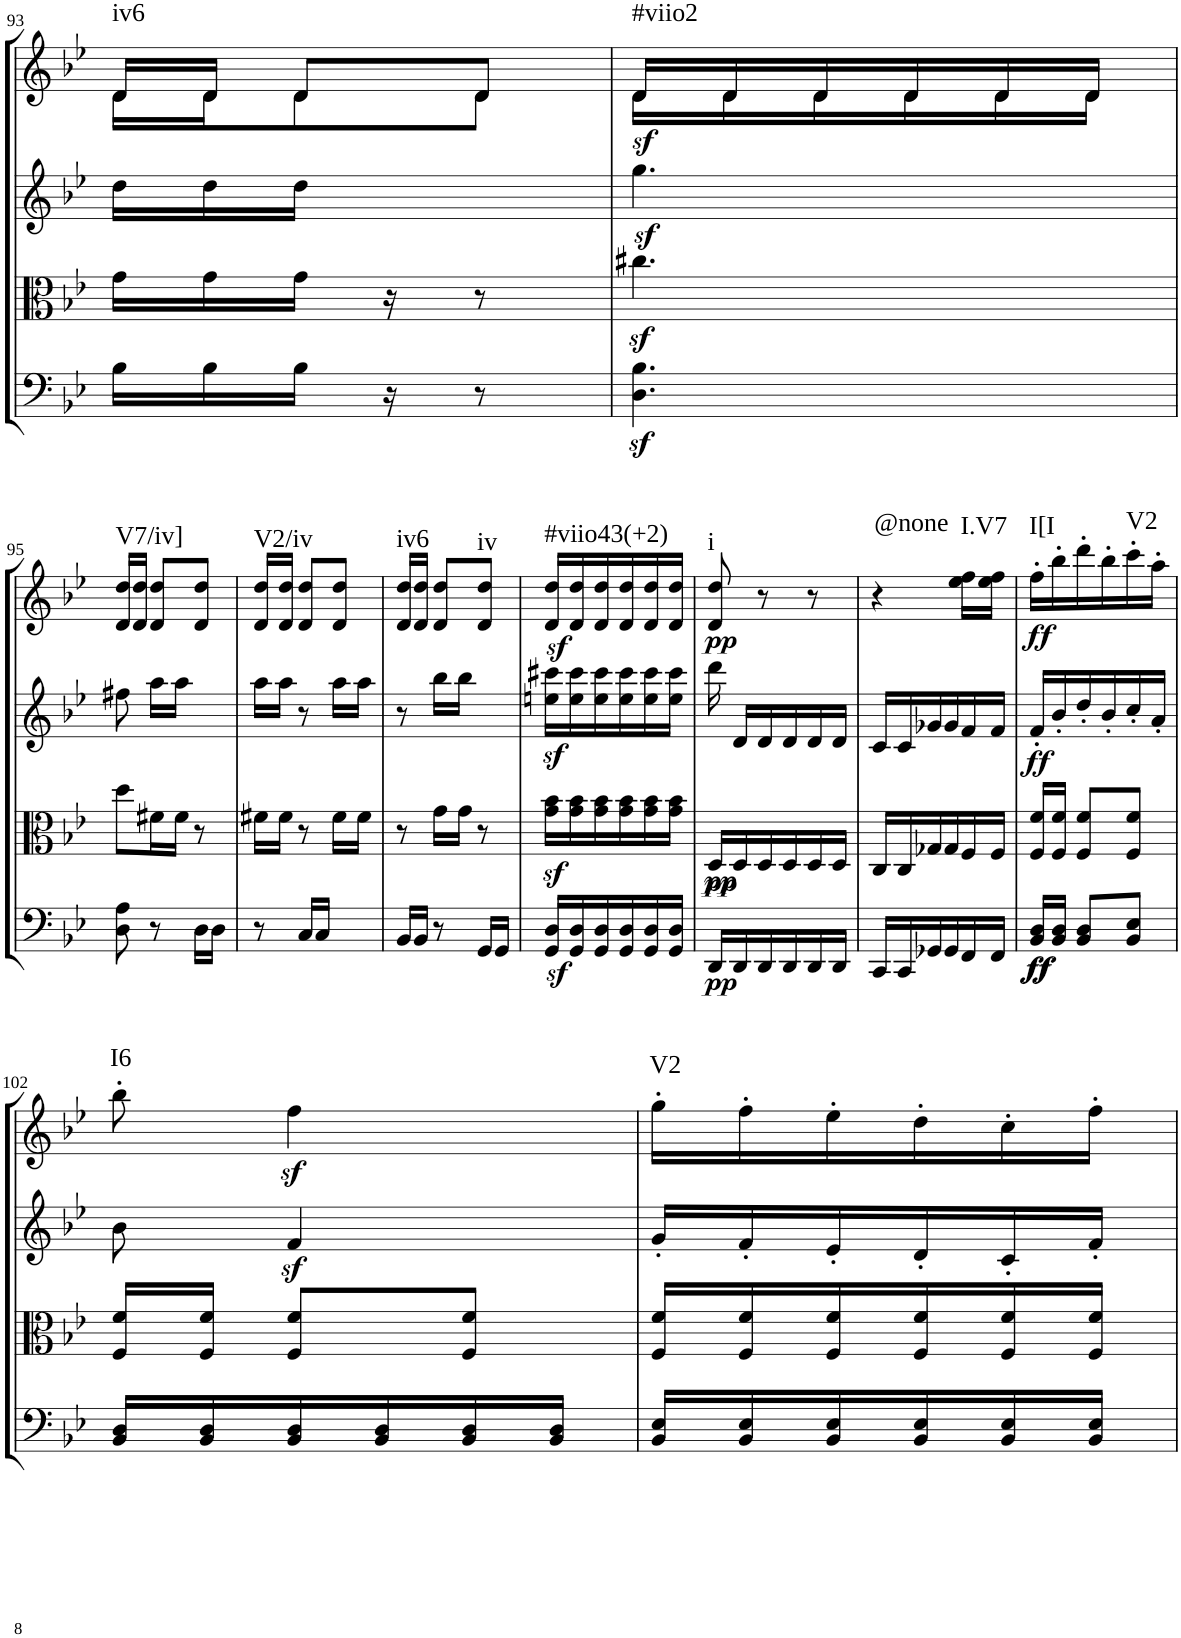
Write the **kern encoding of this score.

**kern	**dynam	**kern	**dynam	**kern	**dynam	**kern	**dynam	**harte
*part4	*part4	*part3	*part3	*part2	*part2	*part1	*part1	*part1
*staff4	*staff4	*staff3	*staff3	*staff2	*staff2	*staff1	*staff1	*
*I"Cello	*	*I"Viola	*	*I"2nd Violin	*	*I"1st Violin	*	*
*	*	*I'Vla	*	*I'Vln	*	*I'Vln	*	*
!!LO:PB:g=z
*clefF4	*	*clefC3	*	*clefG2	*	*clefG2	*	*
*k[b-e-]	*	*k[b-e-]	*	*k[b-e-]	*	*k[b-e-]	*	*
*B-:	*	*B-:	*	*B-:	*	*B-:	*	*
*M3/8	*	*M3/8	*	*M3/8	*	*M3/8	*	*
=93	=93	=93	=93	=93	=93	=93	=93	=93
*	*	*	*	*	*	*^	*	*
!	!	!	!	!	!	!	!	!	!LO:H:kt=iv6
16B-\LL	.	16g\LL	.	16dd\LL	.	16d/LL	16d\LL	.	N
16B-\	.	16g\	.	16dd\	.	16d/JJ	16d\J	.	.
16B-\JJ	.	16g\JJ	.	16dd\JJ	.	8d/L	8d\	.	.
16r	.	16r	.	8.ryy	.	.	.	.	.
8r	.	8r	.	.	.	8d/J	8d\J	.	.
=94	=94	=94	=94	=94	=94	=94	=94	=94	=94
!	!	!	!	!	!	!	!	!LO:DY:b	!LO:H:kt=#viio2
4.D\z< 4.B-\z<	.	4.cc#Xz<\	.	4.ggz<\	.	16d/LL	16d\LL	sf	N
.	.	.	.	.	.	16d/	16d\	.	.
.	.	.	.	.	.	16d/	16d\	.	.
.	.	.	.	.	.	16d/	16d\	.	.
.	.	.	.	.	.	16d/	16d\	.	.
.	.	.	.	.	.	16d/JJ	16d\JJ	.	.
!!LO:LB:g=z
=95	=95	=95	=95	=95	=95	=95	=95	=95	=95
!	!	!	!	!	!	!	!	!	!LO:H:kt=V7/iv]
*	*	*	*	*	*	*v	*v	*	*
8D\ 8A\	.	8dd\L	.	8ff#X\	.	16d/ 16dd/LL	.	N
.	.	.	.	.	.	16d/ 16dd/JJ	.	.
8r	.	16f#X\L	.	16aa\LL	.	8d/ 8dd/L	.	.
.	.	16f#\JJ	.	16aa\JJ	.	.	.	.
16D\LL	.	8r	.	8ryy	.	8d/ 8dd/J	.	.
16D\JJ	.	.	.	.	.	.	.	.
=96	=96	=96	=96	=96	=96	=96	=96	=96
!	!	!	!	!	!	!	!	!LO:H:kt=V2/iv
8r	.	16f#X\LL	.	16aa\LL	.	16d/ 16dd/LL	.	N
.	.	16f#\JJ	.	16aa\JJ	.	16d/ 16dd/JJ	.	.
16C/LL	.	8r	.	8r	.	8d/ 8dd/L	.	.
16C/JJ	.	.	.	.	.	.	.	.
8ryy	.	16f#\LL	.	16aa\LL	.	8d/ 8dd/J	.	.
.	.	16f#\JJ	.	16aa\JJ	.	.	.	.
=97	=97	=97	=97	=97	=97	=97	=97	=97
!	!	!	!	!	!	!	!	!LO:H:kt=iv6
16BB-/LL	.	8r	.	8r	.	16d/ 16dd/LL	.	N
16BB-/JJ	.	.	.	.	.	16d/ 16dd/JJ	.	.
8r	.	16g\LL	.	16bb-\LL	.	8d/ 8dd/L	.	.
.	.	16g\JJ	.	16bb-\JJ	.	.	.	.
!	!	!	!	!	!	!	!	!LO:H:kt=iv
16GG/LL	.	8r	.	8ryy	.	8d/ 8dd/J	.	N
16GG/JJ	.	.	.	.	.	.	.	.
=98	=98	=98	=98	=98	=98	=98	=98	=98
!	!	!	!	!	!	!	!LO:DY:b	!LO:H:kt=#viio43(+2)
16GG/z< 16D/z<LL	.	16g\z< 16b-\z<LL	.	16een\z< 16ccc#X\z<LL	.	16d/ 16dd/LL	sf	N
16GG/ 16D/	.	16g\ 16b-\	.	16ee\ 16ccc#\	.	16d/ 16dd/	.	.
16GG/ 16D/	.	16g\ 16b-\	.	16ee\ 16ccc#\	.	16d/ 16dd/	.	.
16GG/ 16D/	.	16g\ 16b-\	.	16ee\ 16ccc#\	.	16d/ 16dd/	.	.
16GG/ 16D/	.	16g\ 16b-\	.	16ee\ 16ccc#\	.	16d/ 16dd/	.	.
16GG/ 16D/JJ	.	16g\ 16b-\JJ	.	16ee\ 16ccc#\JJ	.	16d/ 16dd/JJ	.	.
=99	=99	=99	=99	=99	=99	=99	=99	=99
!	!LO:DY:b	!	!LO:DY:b	!	!	!	!	!
!	!	!	!LO:DY:n=1:b	!	!	!	!LO:DY:b	!LO:H:kt=i
16DD/LL	pp	16D/LL	pp pp	16ddd\	.	8d/ 8dd/	pp	N
16DD/	.	16D/	.	16d/LL	.	.	.	.
16DD/	.	16D/	.	16d/	.	8r	.	.
16DD/	.	16D/	.	16d/	.	.	.	.
16DD/	.	16D/	.	16d/	.	8r	.	.
16DD/JJ	.	16D/JJ	.	16d/JJ	.	.	.	.
=100	=100	=100	=100	=100	=100	=100	=100	=100
!	!	!	!	!	!	!	!	!LO:H:kt=@none
16CC/LL	.	16C/LL	.	16c/LL	.	4r	.	N
16CC/	.	16C/	.	16c/	.	.	.	.
16GG-X/	.	16G-X/	.	16g-X/	.	.	.	.
16GG-/	.	16G-/	.	16g-/	.	.	.	.
!	!	!	!	!	!	!	!	!LO:H:kt=I.V7
16FF/	.	16F/	.	16f/	.	16ee-\ 16ff\LL	.	N
16FF/JJ	.	16F/JJ	.	16f/JJ	.	16ee-\ 16ff\JJ	.	.
=101	=101	=101	=101	=101	=101	=101	=101	=101
!	!LO:DY:b	!	!	!	!	!	!	!
!	!LO:DY:n=1:b	!	!	!	!LO:DY:b	!	!LO:DY:b	!LO:H:kt=I[I
16BB-/ 16D/LL	ff ff	16F/ 16f/LL	.	16f'/LL	ff	16ff'\LL	ff	N
16BB-/ 16D/JJ	.	16F/ 16f/JJ	.	16b-'/	.	16bb-'\	.	.
8BB-/ 8D/L	.	8F/ 8f/L	.	16dd'/	.	16ddd'\	.	.
.	.	.	.	16b-'/	.	16bb-'\	.	.
!	!	!	!	!	!	!	!	!LO:H:kt=V2
8BB-/ 8E-/J	.	8F/ 8f/J	.	16cc'/	.	16ccc'\	.	N
.	.	.	.	16a'/JJ	.	16aa'\JJ	.	.
!!LO:LB:g=z
=102	=102	=102	=102	=102	=102	=102	=102	=102
!	!	!	!	!	!	!	!	!LO:H:kt=I6
16BB-/ 16D/LL	.	16F/ 16f/LL	.	8b-\	.	8bb-'\	.	N
16BB-/ 16D/	.	16F/ 16f/JJ	.	.	.	.	.	.
16BB-/ 16D/	.	8F/ 8f/L	.	4fz</	.	4ffz<\	.	.
16BB-/ 16D/	.	.	.	.	.	.	.	.
16BB-/ 16D/	.	8F/ 8f/J	.	.	.	.	.	.
16BB-/ 16D/JJ	.	.	.	.	.	.	.	.
=103	=103	=103	=103	=103	=103	=103	=103	=103
!	!	!	!	!	!	!	!	!LO:H:kt=V2
16BB-/ 16E-/LL	.	16F/ 16f/LL	.	16g'/LL	.	16gg'\LL	.	N
16BB-/ 16E-/	.	16F/ 16f/	.	16f'/	.	16ff'\	.	.
16BB-/ 16E-/	.	16F/ 16f/	.	16e-'/	.	16ee-'\	.	.
16BB-/ 16E-/	.	16F/ 16f/	.	16d'/	.	16dd'\	.	.
16BB-/ 16E-/	.	16F/ 16f/	.	16c'/	.	16cc'\	.	.
16BB-/ 16E-/JJ	.	16F/ 16f/JJ	.	16f'/JJ	.	16ff'\JJ	.	.
=	=	=	=	=	=	=	=	=
*-	*-	*-	*-	*-	*-	*-	*-	*-
